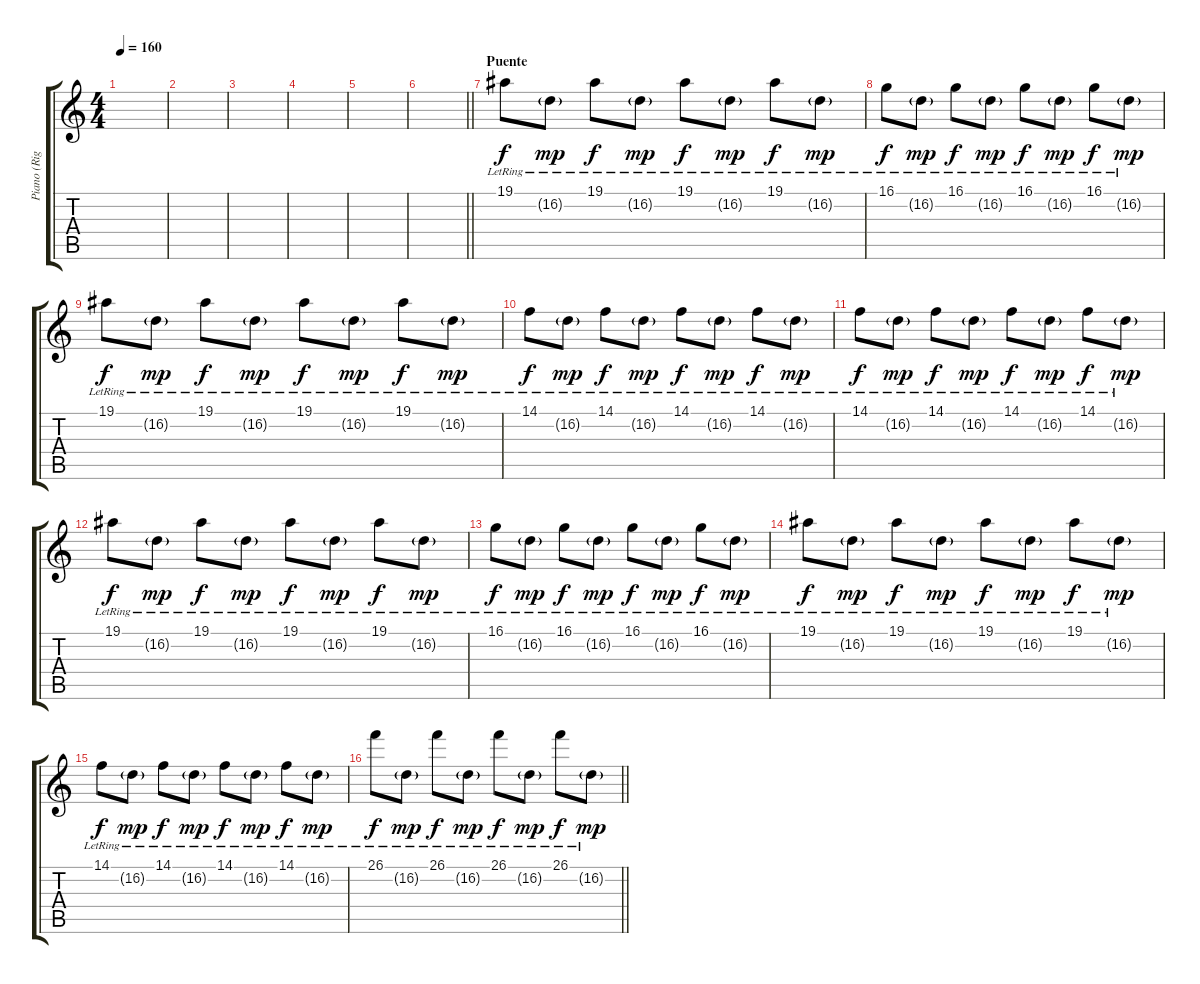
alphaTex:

\track ("Piano (Right Hand)" "Piano (Rig") {instrument brightacousticpiano}
\staff {score tabs}
\tuning (Eb4 Bb3 Gb3 Db3 Ab2 Eb2) {hide}
\ts (4 4)
\tempo 160
\clef g2
\ks c
|
|
|
|
|
\barLineRight lightlight
|
\section ("" "Puente")
19.1{lr}.8 16.2{g lr}.8{dy mp} 19.1{lr}.8{dy f} 16.2{g lr}.8{dy mp} 19.1{lr}.8{dy f} 16.2{g lr}.8{dy mp} 19.1{lr}.8{dy f} 16.2{g lr}.8{dy mp} |
16.1{lr}.8{dy f} 16.2{g lr}.8{dy mp} 16.1{lr}.8{dy f} 16.2{g lr}.8{dy mp} 16.1{lr}.8{dy f} 16.2{g lr}.8{dy mp} 16.1{lr}.8{dy f} 16.2{g lr}.8{dy mp} |
19.1{lr}.8{dy f} 16.2{g lr}.8{dy mp} 19.1{lr}.8{dy f} 16.2{g lr}.8{dy mp} 19.1{lr}.8{dy f} 16.2{g lr}.8{dy mp} 19.1{lr}.8{dy f} 16.2{g lr}.8{dy mp} |
14.1{lr}.8{dy f} 16.2{g lr}.8{dy mp} 14.1{lr}.8{dy f} 16.2{g lr}.8{dy mp} 14.1{lr}.8{dy f} 16.2{g lr}.8{dy mp} 14.1{lr}.8{dy f} 16.2{g lr}.8{dy mp} |
14.1{lr}.8{dy f} 16.2{g lr}.8{dy mp} 14.1{lr}.8{dy f} 16.2{g lr}.8{dy mp} 14.1{lr}.8{dy f} 16.2{g lr}.8{dy mp} 14.1{lr}.8{dy f} 16.2{g lr}.8{dy mp} |
19.1{lr}.8{dy f} 16.2{g lr}.8{dy mp} 19.1{lr}.8{dy f} 16.2{g lr}.8{dy mp} 19.1{lr}.8{dy f} 16.2{g lr}.8{dy mp} 19.1{lr}.8{dy f} 16.2{g lr}.8{dy mp} |
16.1{lr}.8{dy f} 16.2{g lr}.8{dy mp} 16.1{lr}.8{dy f} 16.2{g lr}.8{dy mp} 16.1{lr}.8{dy f} 16.2{g lr}.8{dy mp} 16.1{lr}.8{dy f} 16.2{g lr}.8{dy mp} |
19.1{lr}.8{dy f} 16.2{g lr}.8{dy mp} 19.1{lr}.8{dy f} 16.2{g lr}.8{dy mp} 19.1{lr}.8{dy f} 16.2{g lr}.8{dy mp} 19.1{lr}.8{dy f} 16.2{g lr}.8{dy mp} |
14.1{lr}.8{dy f} 16.2{g lr}.8{dy mp} 14.1{lr}.8{dy f} 16.2{g lr}.8{dy mp} 14.1{lr}.8{dy f} 16.2{g lr}.8{dy mp} 14.1{lr}.8{dy f} 16.2{g lr}.8{dy mp} |
\barLineRight lightlight
26.1{lr}.8{dy f} 16.2{g lr}.8{dy mp} 26.1{lr}.8{dy f} 16.2{g lr}.8{dy mp} 26.1{lr}.8{dy f} 16.2{g lr}.8{dy mp} 26.1{lr}.8{dy f} 16.2{g lr}.8{dy mp}
